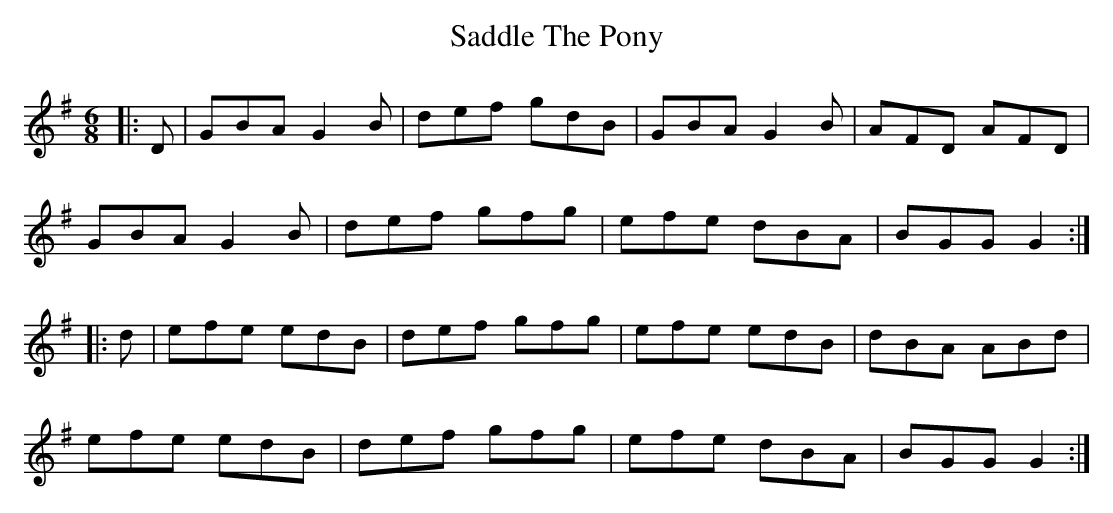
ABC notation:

X:1
T:Saddle The Pony
M:6/8
L:1/8
K:G
|:D|GBA G2B|def gdB|GBA G2B|AFD AFD|
GBA G2B|def gfg|efe dBA|BGG G2:|
|:d|efe edB|def gfg|efe edB|dBA ABd|
efe edB|def gfg|efe dBA|BGG G2:|
